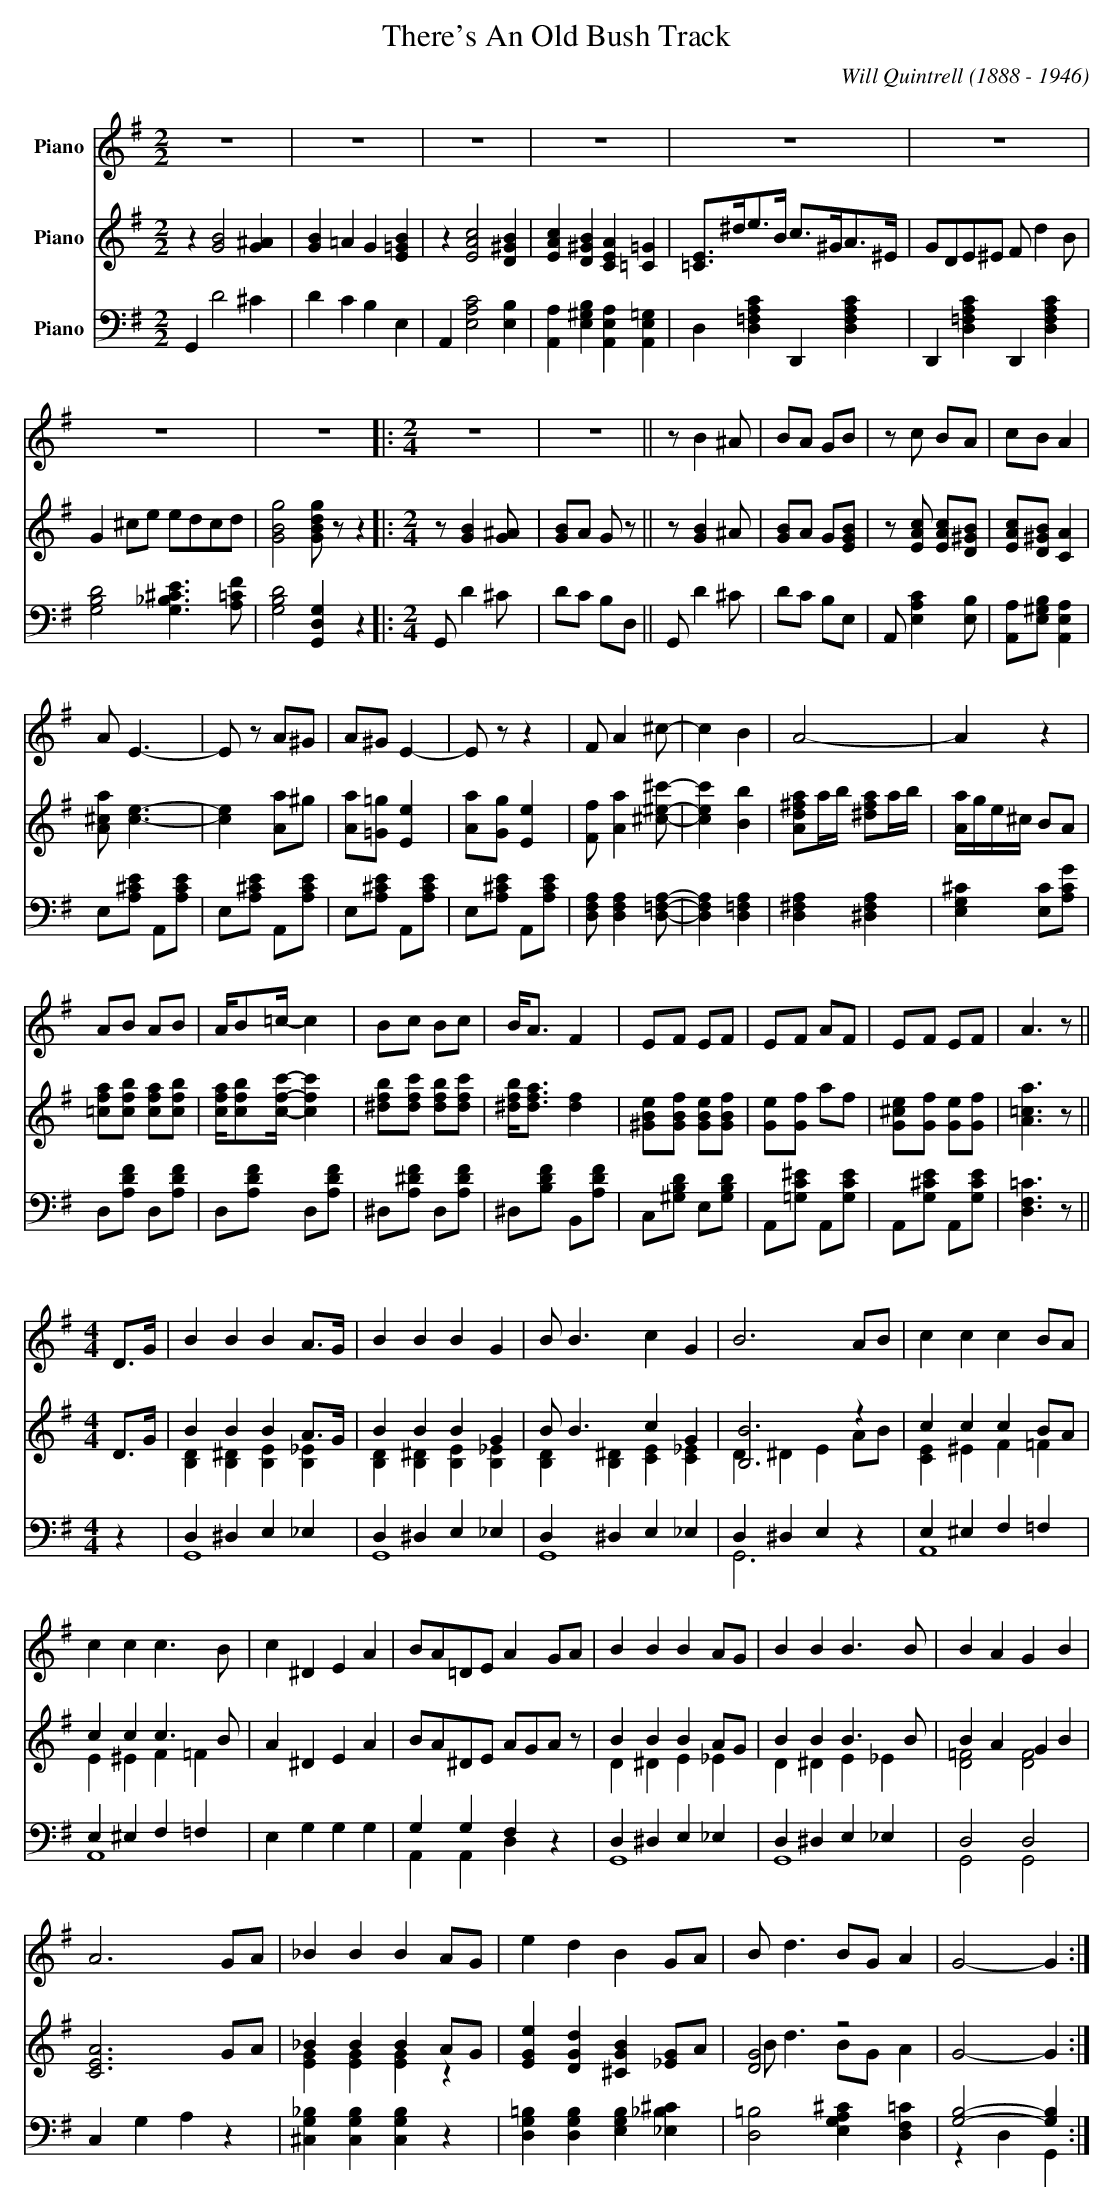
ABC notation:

X:1
T:There's An Old Bush Track
C:Will Quintrell (1888 - 1946)
%%score 1 ( 2 3 ) ( 4 5 )
L:1/8
M:2/2
K:G
V:1 treble nm="Piano"
V:2 treble nm="Piano"
V:3 treble
V:4 bass nm="Piano"
V:5 bass
V:1
[I:MIDI=program 23] z8 | z8 | z8 | z8 | z8 | z8 |$ z8 | z8 |:[M:2/4] z4 | z4 || z B2 ^A | BA GB | z c BA | cB A2 |$
A E3- | E z A^G | A^G E2- | E z z2 | F A2 ^c- | c2 B2 | A4- | A2 z2 |$ AB AB | A/B=c/- c2 |
Bc Bc | B<A F2 | EF EF | EF AF | EF EF | A3 z ||$[M:4/4] D>G | B2 B2 B2 A>G | B2 B2 B2 G2 |
B B3 c2 G2 | B6 AB | c2 c2 c2 BA |$ c2 c2 c3 B | c2 ^D2 E2 A2 | BA=DE A2 GA | B2 B2 B2 AG |
B2 B2 B3 B | B2 A2 G2 B2 |$ A6 GA | _B2 B2 B2 AG | e2 d2 B2 GA | B d3 BG A2 | G4- G2 :|
V:2
z2 [GB]4 [G^A]2 | [GB]2 =A2 G2 [E=GB]2 | z2 [EAc]4 [D^GB]2 | [EAc]2 [D^GB]2 [CEA]2 [=C=G]2 |
[=CE]>^de>B c>^GA>^E | GDE^E F d2 B |$ G2 ^ce edcd | [GBg]4 [GBdg] z z2 |:[M:2/4] z [GB]2 [G^A] |
[GB]A G z || z [GB]2 ^A | [GB]A G[EGB] | z [EAc] [EAc][D^GB] | [EAc][D^GB] [CA]2 |$
[A^ca] [ce]3- | [ce]2 [Aa]^g | [Aa][=G=g] [Ee]2 | [Aa][Gg] [Ee]2 | [Ff] [Aa]2 [^c^e^c']- |
[cec']2 [Bb]2 | [Ad^fa]a/b/ [^dfa]a/b/ | [Aa]/g/e/^c/ BA |$ [=cfa][cfb] [cfa][cfb] |
[cfa]/[cfb][cfc']/- [cfc']2 | [^dfb][dfc'] [dfb][dfc'] | [^dfb]<[dfa] [df]2 |
[^GBe][GBf] [GBe][GBf] | [Ge][Gf] af | [G^ce][Gf] [Ge][Gf] | [A=ca]3 z ||$[M:4/4] D>G |
B2 B2 B2 A>G | B2 B2 B2 G2 | B B3 c2 G2 | [B,B]6 z2 | c2 c2 c2 BA |$ c2 c2 c3 B | A2 ^D2 E2 A2 |
BA^DE AGA z | B2 B2 B2 AG | B2 B2 B3 B | B2 A2 G2 B2 |$ [CEA]6 GA | _B2 B2 B2 AG |
[EGe]2 [DGd]2 [^CGB]2 [_EG]A | [DG]4 z4 | G4- G2 :|
V:3
x8 | x8 | x8 | x8 | x8 | x8 |$ x8 | x8 |:[M:2/4] x4 | x4 || x4 | x4 | x4 | x4 |$ x4 | x4 | x4 |
x4 | x4 | x4 | x4 | x4 |$ x4 | x4 | x4 | x4 | x4 | x4 | x4 | x4 ||$[M:4/4] x2 |
[B,D]2 [B,^D]2 [B,E]2 [B,_E]2 | [B,D]2 [B,^D]2 [B,E]2 [B,_E]2 | [B,D]2 [B,^D]2 [CE]2 [C_E]2 |
D2 ^D2 E2 AB | [CE]2 ^E2 F2 =F2 |$ E2 ^E2 F2 =F2 | x8 | x8 | D2 ^D2 E2 _E2 | D2 ^D2 E2 _E2 |
[D=F]4 [DF]4 |$ x8 | [EG]2 [EG]2 [EG]2 z2 | x8 | B d3 BG A2 | x6 :|
V:4
[I:MIDI=program33] G,,2 D4 ^C2 | D2 C2 B,2 E,2 | A,,2 [E,A,C]4 [E,B,]2 | [A,,A,]2 [E,^G,B,]2 [A,,E,A,]2 [A,,E,=G,]2 |
D,2 [D,=F,A,C]2 D,,2 [D,F,A,C]2 | D,,2 [D,=F,A,C]2 D,,2 [D,F,A,C]2 |$
[G,B,D]4 [G,_B,^CE]3 [A,=CF] | [G,B,D]4 [G,,D,G,]2 z2 |:[M:2/4] G,, D2 ^C | DC B,D, || G,, D2 ^C |
DC B,E, | A,, [E,A,C]2 [E,B,] | [A,,A,][E,^G,B,] [A,,E,A,]2 |$ E,[A,^CE] A,,[A,CE] |
E,[A,^CE] A,,[A,CE] | E,[A,^CE] A,,[A,CE] | E,[A,^CE] A,,[A,CE] | [D,F,A,] [D,F,A,]2 [D,=F,A,]- |
[D,F,A,]2 [D,=F,A,]2 | [D,^F,A,]2 [^D,F,A,]2 | [E,G,^C]2 [E,C][A,CG] |$ D,[A,DF] D,[A,DF] |
D,[A,DF] D,[A,DF] | ^D,[A,^DF] D,[A,DF] | ^D,[B,DF] B,,[A,DF] | C,[^G,B,D] E,[G,B,D] |
A,,[=G,C^E] A,,[G,CE] | A,,[G,^CE] A,,[G,CE] | [D,F,=C]3 z ||$[M:4/4] z2 | D,2 ^D,2 E,2 _E,2 |
D,2 ^D,2 E,2 _E,2 | D,2 ^D,2 E,2 _E,2 | D,2 ^D,2 E,2 z2 | E,2 ^E,2 F,2 =F,2 |$ E,2 ^E,2 F,2 =F,2 |
E,2 G,2 G,2 G,2 | G,2 G,2 F,2 z2 | D,2 ^D,2 E,2 _E,2 | D,2 ^D,2 E,2 _E,2 | D,4 D,4 |$
C,2 G,2 A,2 z2 | [^C,G,_B,]2 [C,G,B,]2 [C,G,B,]2 z2 | [D,G,=B,]2 [D,G,B,]2 [E,G,B,]2 [_E,_B,^C]2 |
[D,=B,]4 [E,G,A,^C]2 [D,F,=C]2 | [G,B,]4- [G,B,]2 :|
V:5
[I:MIDI=program33] x8 | x8 | x8 | x8 | x8 | x8 |$ x8 | x8 |:[M:2/4] x4 | x4 || x4 | x4 | x4 | x4 |$ x4 | x4 | x4 |
x4 | x4 | x4 | x4 | x4 |$ x4 | x4 | x4 | x4 | x4 | x4 | x4 | x4 ||$[M:4/4] x2 | G,,8 | G,,8 |
G,,8 | G,,6 z2 | A,,8 |$ A,,8 | x8 | A,,2 A,,2 D,2 z2 | G,,8 | G,,8 | G,,4 G,,4 |$ x8 | x8 | x8 |
x8 | z2 D,2 G,,2 :|
